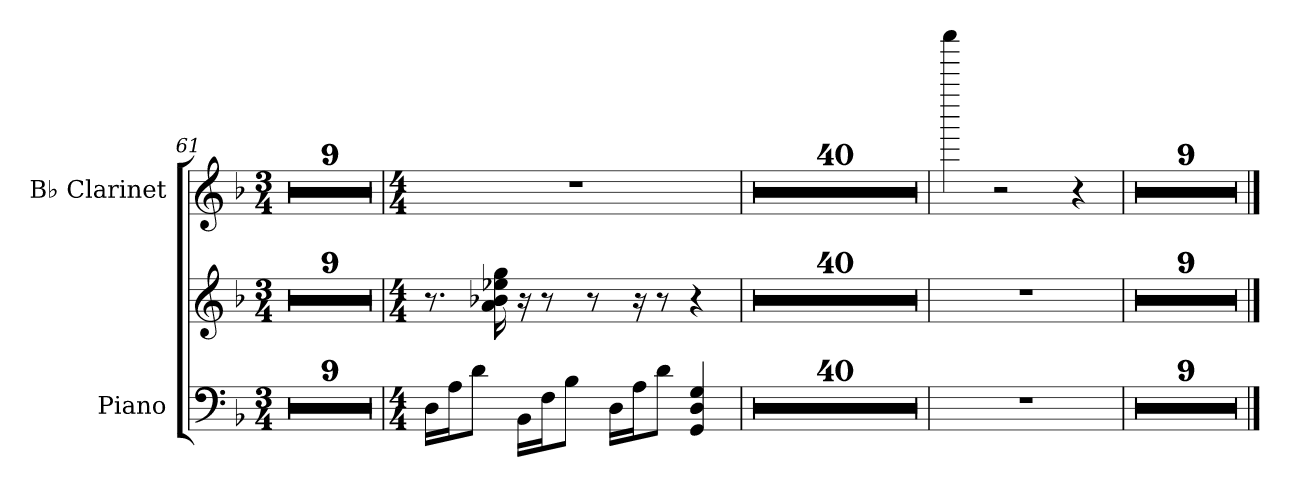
**kern	**kern	**kern
*part2	*part2	*part1
*staff3	*staff2	*staff1
*I"Piano	*	*I"B♭ Clarinet
*I'Pno.	*	*I'B♭ Cl.
*clefF4	*clefG2	*clefG2
*	*	*ITrd1c2
*k[b-]	*k[b-]	*k[b-e-a-]
*F:	*F:	*E-:
*M3/4	*M3/4	*M3/4
=61	=61	=61
2.r	2.r	2.r
=62	=62	=62
2.r	2.r	2.r
=63	=63	=63
2.r	2.r	2.r
=64	=64	=64
2.r	2.r	2.r
=65	=65	=65
2.r	2.r	2.r
!!LO:LB:g=z
=66	=66	=66
2.r	2.r	2.r
=67	=67	=67
2.r	2.r	2.r
=68	=68	=68
2.r	2.r	2.r
=69	=69	=69
2.r	2.r	2.r
=70	=70	=70
*M4/4	*M4/4	*M4/4
16D\LL	8.r	1r
16A\J	.	.
8d\J	.	.
.	16a\ 16b-X\ 16ee-X\ 16gg\	.
16BB-\LL	16r	.
16F\J	8r	.
8B-\J	.	.
.	8r	.
16D\LL	.	.
16A\J	16r	.
8d\J	8r	.
4GG/ 4D/ 4G/	4r	.
!!LO:LB:g=z
=71	=71	=71
1r	1r	1r
=72	=72	=72
1r	1r	1r
=73	=73	=73
1r	1r	1r
=74	=74	=74
1r	1r	1r
=75	=75	=75
1r	1r	1r
=76	=76	=76
1r	1r	1r
=77	=77	=77
1r	1r	1r
=78	=78	=78
1r	1r	1r
=79	=79	=79
1r	1r	1r
=80	=80	=80
1r	1r	1r
!!LO:LB:g=z
=81	=81	=81
1r	1r	1r
=82	=82	=82
1r	1r	1r
=83	=83	=83
1r	1r	1r
=84	=84	=84
1r	1r	1r
=85	=85	=85
1r	1r	1r
=86	=86	=86
1r	1r	1r
=87	=87	=87
1r	1r	1r
=88	=88	=88
1r	1r	1r
=89	=89	=89
1r	1r	1r
=90	=90	=90
1r	1r	1r
!!LO:PB:g=z
=91	=91	=91
1r	1r	1r
=92	=92	=92
1r	1r	1r
=93	=93	=93
1r	1r	1r
=94	=94	=94
1r	1r	1r
=95	=95	=95
1r	1r	1r
=96	=96	=96
1r	1r	1r
=97	=97	=97
1r	1r	1r
=98	=98	=98
1r	1r	1r
=99	=99	=99
1r	1r	1r
=100	=100	=100
1r	1r	1r
!!LO:LB:g=z
=101	=101	=101
1r	1r	1r
=102	=102	=102
1r	1r	1r
=103	=103	=103
1r	1r	1r
=104	=104	=104
1r	1r	1r
=105	=105	=105
1r	1r	1r
=106	=106	=106
1r	1r	1r
=107	=107	=107
1r	1r	1r
=108	=108	=108
1r	1r	1r
=109	=109	=109
1r	1r	1r
=110	=110	=110
1r	1r	1r
!!LO:LB:g=z
=111	=111	=111
1r	1r	4bbbbb-\
.	.	2r
.	.	4r
=112	=112	=112
1r	1r	1r
=113	=113	=113
1r	1r	1r
=114	=114	=114
1r	1r	1r
=115	=115	=115
1r	1r	1r
=116	=116	=116
1r	1r	1r
=117	=117	=117
1r	1r	1r
=118	=118	=118
1r	1r	1r
=119	=119	=119
1r	1r	1r
!!LO:LB:g=z
=120	=120	=120
1r	1r	1r
==	==	==
*-	*-	*-
